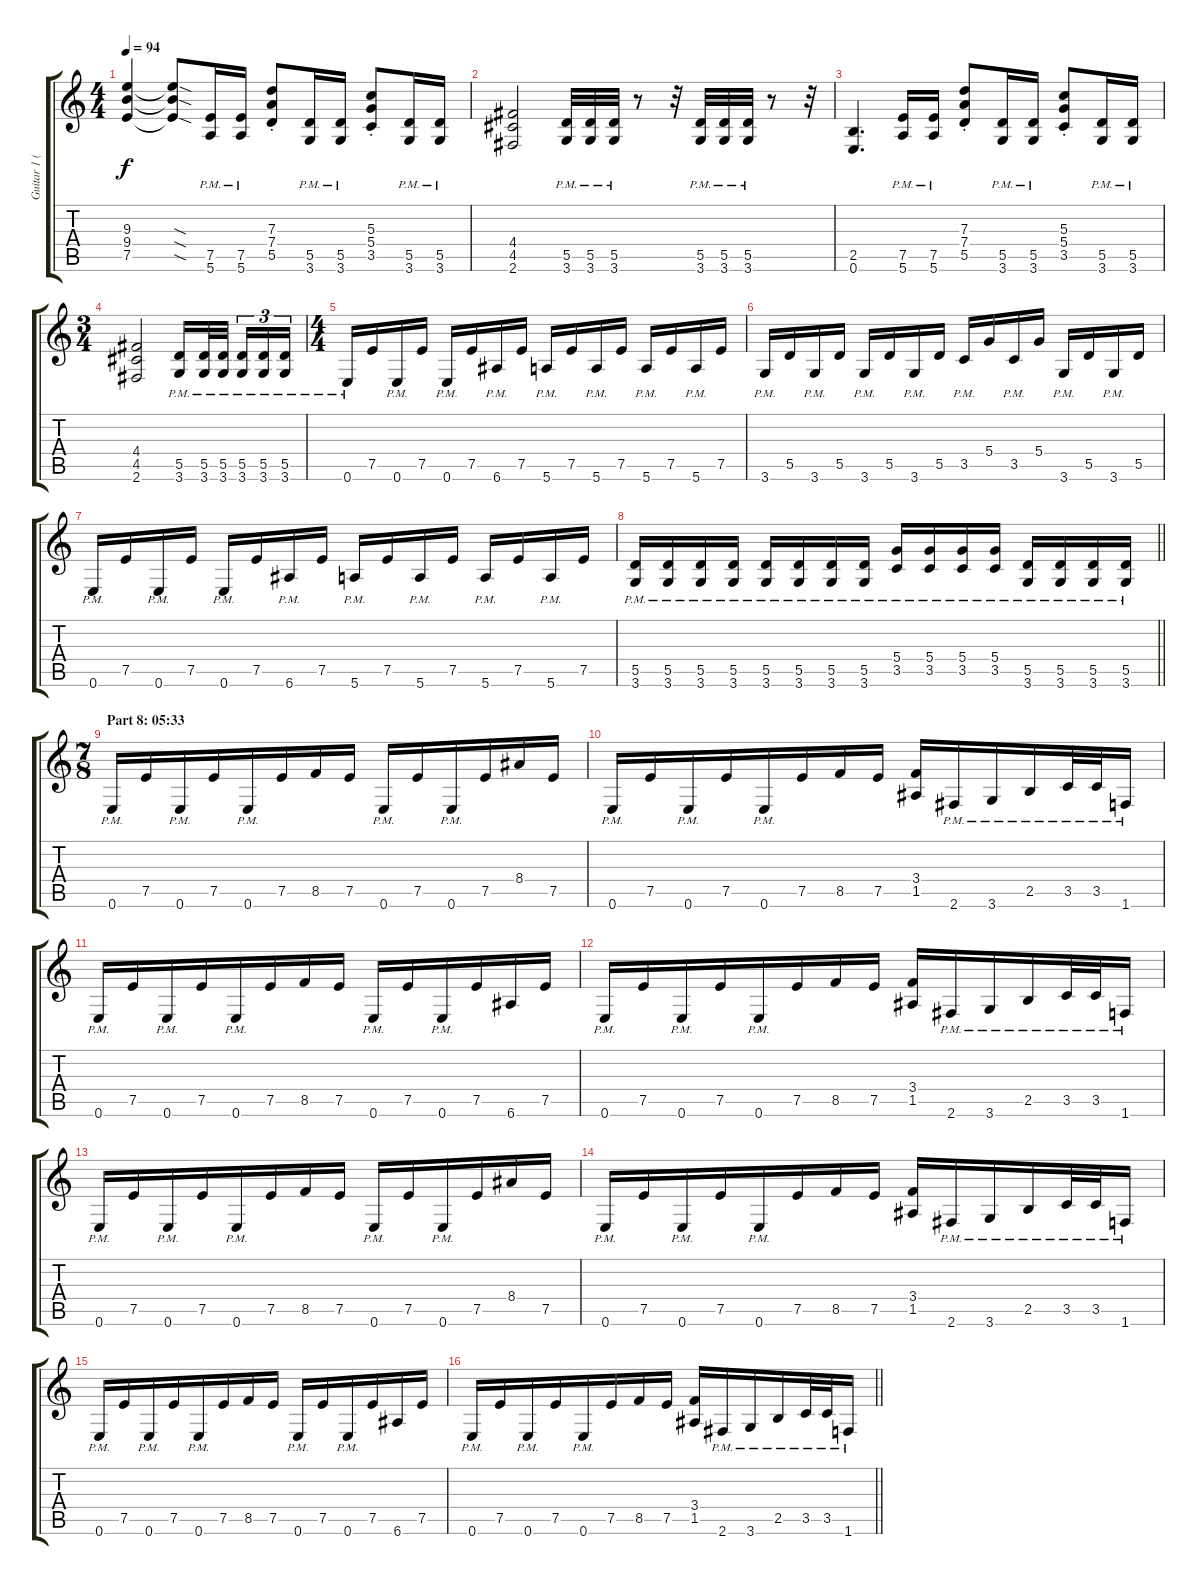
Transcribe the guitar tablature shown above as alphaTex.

\track ("Guitar 1 (Distortion)" "Guitar 1 (") {instrument distortionguitar}
\staff {score tabs}
\tuning (E4 B3 G3 D3 A2 E2) {hide}
\ts (4 4)
\tempo 94
\clef g2
\ks c
(9.3 9.4 7.5).4{dy f} (9.3{sod t} 9.4{sod t} 7.5{sod t}).8 (7.5{pm} 5.6{pm}).16 (7.5{pm} 5.6{pm}).16 (7.3{st} 7.4{st} 5.5{st}).8 (5.5{pm} 3.6{pm}).16 (5.5{pm} 3.6{pm}).16 (5.3{st} 5.4{st} 3.5{st}).8 (5.5{pm} 3.6{pm}).16 (5.5{pm} 3.6{pm}).16 |
(4.4 4.5 2.6).2 (5.5{pm} 3.6{pm}).32 (5.5{pm} 3.6{pm}).32 (5.5{pm} 3.6{pm}).32 r.8 r.32 (5.5{pm} 3.6{pm}).32 (5.5{pm} 3.6{pm}).32 (5.5{pm} 3.6{pm}).32 r.8 r.32 |
(2.5 0.6).4{d} (7.5{pm} 5.6{pm}).16 (7.5{pm} 5.6{pm}).16 (7.3{st} 7.4{st} 5.5{st}).8 (5.5{pm} 3.6{pm}).16 (5.5{pm} 3.6{pm}).16 (5.3{st} 5.4{st} 3.5{st}).8 (5.5{pm} 3.6{pm}).16 (5.5{pm} 3.6{pm}).16 |
\ts (3 4)
(4.4 4.5 2.6).2 (5.5{pm} 3.6{pm}).16 (5.5{pm} 3.6{pm}).32 (5.5{pm} 3.6{pm}).32{beam splitsecondary} (5.5{pm} 3.6{pm}).16{tu (3 2)} (5.5{pm} 3.6{pm}).16{tu (3 2)} (5.5{pm} 3.6{pm}).16{tu (3 2)} |
\ts (4 4)
0.6{pm}.16 7.5.16 0.6{pm}.16 7.5.16 0.6{pm}.16 7.5.16 6.6{pm}.16 7.5.16 5.6{pm}.16 7.5.16 5.6{pm}.16 7.5.16 5.6{pm}.16 7.5.16 5.6{pm}.16 7.5.16 |
3.6{pm}.16 5.5.16 3.6{pm}.16 5.5.16 3.6{pm}.16 5.5.16 3.6{pm}.16 5.5.16 3.5{pm}.16 5.4.16 3.5{pm}.16 5.4.16 3.6{pm}.16 5.5.16 3.6{pm}.16 5.5.16 |
0.6{pm}.16 7.5.16 0.6{pm}.16 7.5.16 0.6{pm}.16 7.5.16 6.6{pm}.16 7.5.16 5.6{pm}.16 7.5.16 5.6{pm}.16 7.5.16 5.6{pm}.16 7.5.16 5.6{pm}.16 7.5.16 |
\barLineRight lightlight
(5.5{pm} 3.6{pm}).16 (5.5{pm} 3.6{pm}).16 (5.5{pm} 3.6{pm}).16 (5.5{pm} 3.6{pm}).16 (5.5{pm} 3.6{pm}).16 (5.5{pm} 3.6{pm}).16 (5.5{pm} 3.6{pm}).16 (5.5{pm} 3.6{pm}).16 (5.4{pm} 3.5{pm}).16 (5.4{pm} 3.5{pm}).16 (5.4{pm} 3.5{pm}).16 (5.4{pm} 3.5{pm}).16 (5.5{pm} 3.6{pm}).16 (5.5{pm} 3.6{pm}).16 (5.5{pm} 3.6{pm}).16 (5.5{pm} 3.6{pm}).16 |
\ts (7 8)
\section ("" "Part 8: 05:33")
0.6{pm}.16 7.5.16 0.6{pm}.16 7.5.16 0.6{pm}.16 7.5.16 8.5.16 7.5.16 0.6{pm}.16 7.5.16 0.6{pm}.16 7.5.16 8.4.16 7.5.16 |
0.6{pm}.16 7.5.16 0.6{pm}.16 7.5.16 0.6{pm}.16 7.5.16 8.5.16 7.5.16 (3.4 1.5).16 2.6{pm}.16 3.6{pm}.16 2.5{pm}.16 3.5{pm}.32 3.5{pm}.32 1.6{pm}.16 |
0.6{pm}.16 7.5.16 0.6{pm}.16 7.5.16 0.6{pm}.16 7.5.16 8.5.16 7.5.16 0.6{pm}.16 7.5.16 0.6{pm}.16 7.5.16 6.6.16 7.5.16 |
0.6{pm}.16 7.5.16 0.6{pm}.16 7.5.16 0.6{pm}.16 7.5.16 8.5.16 7.5.16 (3.4 1.5).16 2.6{pm}.16 3.6{pm}.16 2.5{pm}.16 3.5{pm}.32 3.5{pm}.32 1.6{pm}.16 |
0.6{pm}.16 7.5.16 0.6{pm}.16 7.5.16 0.6{pm}.16 7.5.16 8.5.16 7.5.16 0.6{pm}.16 7.5.16 0.6{pm}.16 7.5.16 8.4.16 7.5.16 |
0.6{pm}.16 7.5.16 0.6{pm}.16 7.5.16 0.6{pm}.16 7.5.16 8.5.16 7.5.16 (3.4 1.5).16 2.6{pm}.16 3.6{pm}.16 2.5{pm}.16 3.5{pm}.32 3.5{pm}.32 1.6{pm}.16 |
0.6{pm}.16 7.5.16 0.6{pm}.16 7.5.16 0.6{pm}.16 7.5.16 8.5.16 7.5.16 0.6{pm}.16 7.5.16 0.6{pm}.16 7.5.16 6.6.16 7.5.16 |
\barLineRight lightlight
0.6{pm}.16 7.5.16 0.6{pm}.16 7.5.16 0.6{pm}.16 7.5.16 8.5.16 7.5.16 (3.4 1.5).16 2.6{pm}.16 3.6{pm}.16 2.5{pm}.16 3.5{pm}.32 3.5{pm}.32 1.6{pm}.16
